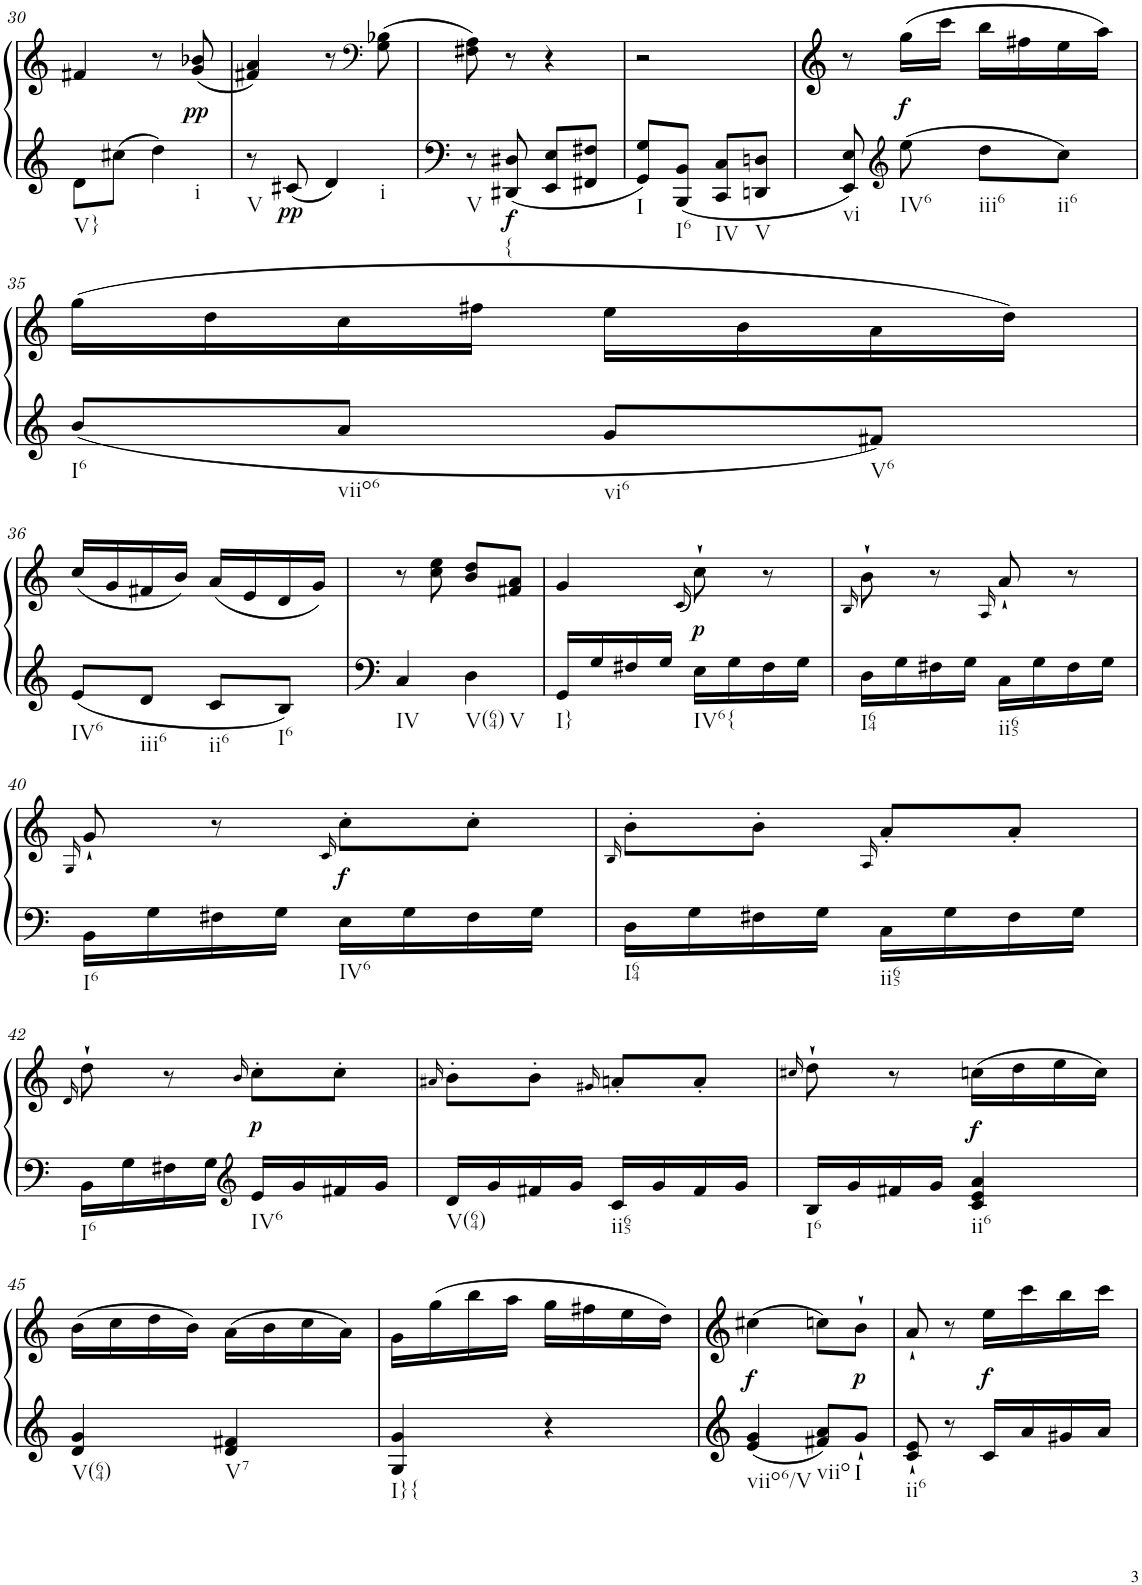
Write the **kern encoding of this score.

**kern	**kern	**dynam
*part1	*part1	*part1
*staff2	*staff1	*staff1/2
*I"Klavier linke Hand	*	*
!!LO:PB:g=z
*clefG2	*clefG2	*
*k[]	*k[]	*
*M2/4	*M2/4	*
=30	=30	=30
!LO:TX:b:t=V}	!	!
8d\L	4f#X/	.
8cc#X\J	.	.
!LO:TX:b:t=i	!	!
4dd\	8r	.
!	!	!LO:DY:b
.	(8g/ 8b-X/	pp
=31	=31	=31
!LO:TX:b:t=V	!	!
8r	4f#X/ 4a/)	.
!	!	!LO:DY:b=2
8c#X/	.	pp
!LO:TX:b:t=i	!	!
4d/	8r	.
*	*clefF4	*
.	(8G\ 8B-X\	.
=32	=32	=32
!LO:TX:b:t=V	!	!
8r	8F#X\ 8A\)	.
!LO:TX:b:t={	!	!
!	!	!LO:DY:b=2
8DD#X/ 8D#X/	8r	f
8EE/ 8E/L	4r	.
8FF#X/ 8F#X/J	.	.
=33	=33	=33
!LO:TX:b:t=I	!	!
8GG/ 8G/L	2r	.
!LO:TX:b:t=I6	!	!
8BBB/ 8BB/J	.	.
!LO:TX:b:t=IV	!	!
8CC/ 8C/L	.	.
!LO:TX:b:t=V	!	!
8DDn/ 8Dn/J	.	.
=34	=34	=34
!LO:TX:b:t=vi	!	!
8EE/ 8E/	8r	.
*clefG2	*	*
!LO:TX:b:t=IV6	!	!
!	!	!LO:DY:b
8ee\	(16gg\LL	f
.	16ccc\JJ	.
!LO:TX:b:t=iii6	!	!
8dd\L	16bb\LL	.
.	16ff#X\	.
!LO:TX:b:t=ii6	!	!
8cc\J	16ee\	.
.	16aa\JJ)	.
!!LO:LB:g=z
=35	=35	=35
!LO:TX:b:t=I6	!	!
8b/L	(16gg\LL	.
.	16dd\	.
!LO:TX:b:t=viio6	!	!
8a/J	16cc\	.
.	16ff#X\JJ	.
!LO:TX:b:t=vi6	!	!
8g/L	16ee\LL	.
.	16b\	.
!LO:TX:b:t=V6	!	!
8f#X/J	16a\	.
.	16dd\JJ)	.
!!LO:LB:g=z
=36	=36	=36
!LO:TX:b:t=IV6	!	!
8e/L	(16cc/LL	.
.	16g/	.
!LO:TX:b:t=iii6	!	!
8d/J	16f#X/	.
.	16b/JJ)	.
!LO:TX:b:t=ii6	!	!
8c/L	(16a/LL	.
.	16e/	.
!LO:TX:b:t=I6	!	!
8B/J	16d/	.
.	16g/JJ)	.
=37	=37	=37
!LO:TX:b:t=IV	!	!
4C/	8r	.
.	8cc\ 8ee\	.
!LO:TX:b:t=V(64)	!	!
!LO:TX:b:t=V	!	!
4D\	8b/ 8dd/L	.
.	8f#X/ 8a/J	.
=38	=38	=38
!LO:TX:b:t=I}	!	!
16GG/LL	4g/	.
16G/	.	.
16F#X/	.	.
16G/JJ	.	.
.	(16qc/	.
!LO:TX:b:t=IV6{	!	!
!	!	!LO:DY:b
16E\LL	8cc`\)	p
16G\	.	.
16F#\	8r	.
16G\JJ	.	.
=39	=39	=39
.	16qB/	.
!LO:TX:b:t=I64	!	!
16D\LL	8b`\	.
16G\	.	.
16F#X\	8r	.
16G\JJ	.	.
.	16qA/	.
!LO:TX:b:t=ii65	!	!
16C\LL	8a`/	.
16G\	.	.
16F#\	8r	.
16G\JJ	.	.
!!LO:LB:g=z
=40	=40	=40
.	16qG/	.
!LO:TX:b:t=I6	!	!
16BB\LL	8g`/	.
16G\	.	.
16F#X\	8r	.
16G\JJ	.	.
.	16qc/	.
!LO:TX:b:t=IV6	!	!
!	!	!LO:DY:b
16E\LL	8cc'\L	f
16G\	.	.
16F#\	8cc'\J	.
16G\JJ	.	.
=41	=41	=41
.	16qB/	.
!LO:TX:b:t=I64	!	!
16D\LL	8b'\L	.
16G\	.	.
16F#X\	8b'\J	.
16G\JJ	.	.
.	16qA/	.
!LO:TX:b:t=ii65	!	!
16C\LL	8a'/L	.
16G\	.	.
16F#\	8a'/J	.
16G\JJ	.	.
!!LO:LB:g=z
=42	=42	=42
.	16qd/	.
!LO:TX:b:t=I6	!	!
16BB\LL	8dd`\	.
16G\	.	.
16F#X\	8r	.
16G\JJ	.	.
*clefG2	*	*
.	16qb/	.
!LO:TX:b:t=IV6	!	!
!	!	!LO:DY:b
16e/LL	8cc'\L	p
16g/	.	.
16f#X/	8cc'\J	.
16g/JJ	.	.
=43	=43	=43
.	16qa#X/	.
!LO:TX:b:t=V(64)	!	!
16d/LL	8b'\L	.
16g/	.	.
16f#X/	8b'\J	.
16g/JJ	.	.
.	16qg#X/	.
!LO:TX:b:t=ii65	!	!
16c/LL	8an'/L	.
16g/	.	.
16f#/	8a'/J	.
16g/JJ	.	.
=44	=44	=44
.	16qcc#X/	.
!LO:TX:b:t=I6	!	!
16B/LL	8dd`\	.
16g/	.	.
16f#X/	8r	.
16g/JJ	.	.
!LO:TX:b:t=ii6	!	!
!	!	!LO:DY:b
4c/ 4e/ 4a/	(16ccn\LL	f
.	16dd\	.
.	16ee\	.
.	16cc\JJ)	.
!!LO:LB:g=z
=45	=45	=45
!LO:TX:b:t=V(64)	!	!
4d/ 4g/	(16b\LL	.
.	16cc\	.
.	16dd\	.
.	16b\JJ)	.
!LO:TX:b:t=V7	!	!
4d/ 4f#X/	(16a\LL	.
.	16b\	.
.	16cc\	.
.	16a\JJ)	.
=46	=46	=46
!LO:TX:b:t=I}{	!	!
4G/ 4g/	16g\LL	.
.	(16gg\	.
.	16bb\	.
.	16aa\JJ	.
4r	16gg\LL	.
.	16ff#X\	.
.	16ee\	.
.	16dd\JJ)	.
=47	=47	=47
!LO:TX:b:t=viio6/V	!	!
!	!	!LO:DY:b
4e/ 4g/	(4cc#X\	f
!LO:TX:b:t=viio	!	!
8f#X/ 8a/L	8ccn\L)	.
!LO:TX:b:t=I	!	!
!	!	!LO:DY:b
8g`/J	8b`\J	p
=48	=48	=48
!LO:TX:b:t=ii6	!	!
8c/` 8e/`	8a`/	.
8r	8r	.
!	!	!LO:DY:b
16c/LL	16ee\LL	f
16a/	16ccc\	.
16g#X/	16bb\	.
16a/JJ	16ccc\JJ	.
=	=	=
*-	*-	*-
